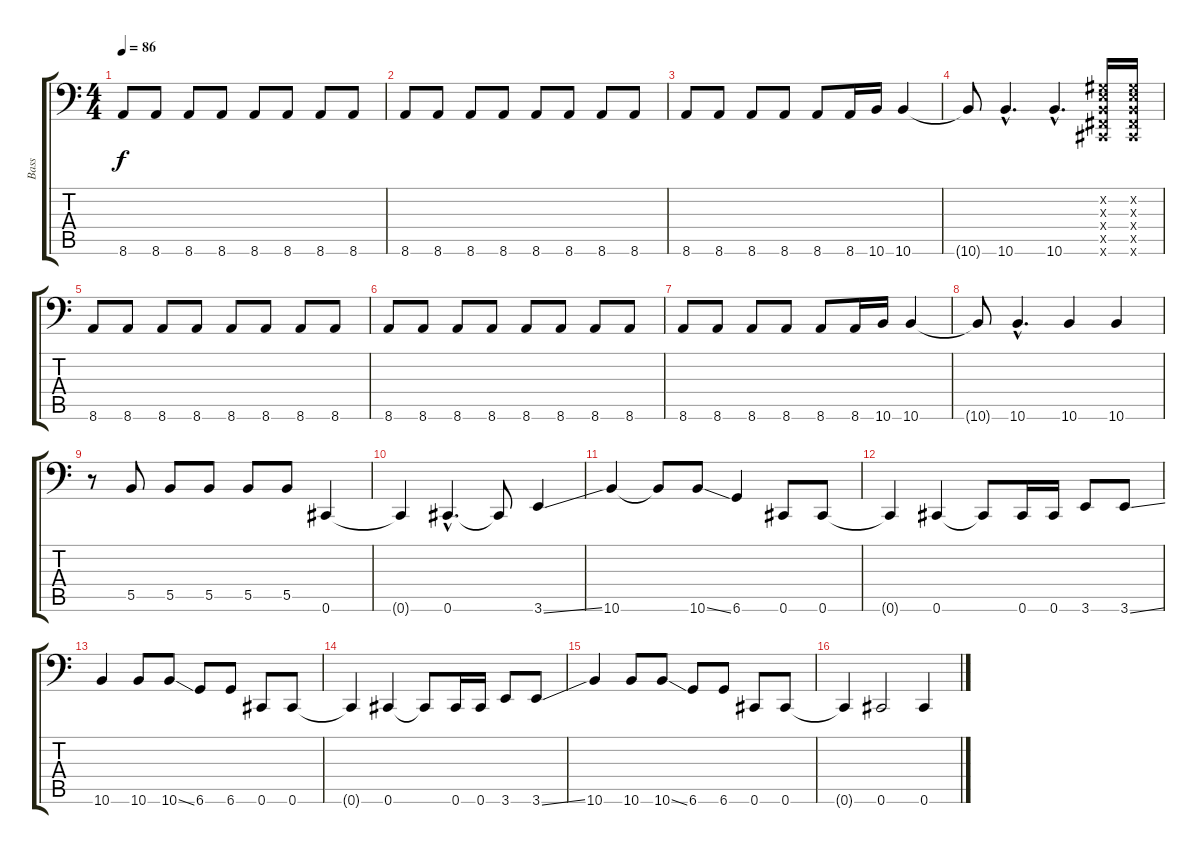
\track ("Bass" "Bass") {instrument electricbasspick}
\staff {score tabs}
\tuning (Db3 Ab2 E2 B1 Gb1 Db1) {hide}
\ts (4 4)
\tempo 86
\clef f4
\ks c
8.6.8{dy f} 8.6.8 8.6.8 8.6.8 8.6.8 8.6.8 8.6.8 8.6.8 |
8.6.8 8.6.8 8.6.8 8.6.8 8.6.8 8.6.8 8.6.8 8.6.8 |
8.6.8 8.6.8 8.6.8 8.6.8 8.6.8 8.6.16 10.6.16 10.6.4 |
10.6{t}.8 10.6{hac}.4{d} 10.6{hac}.4{d} (0.2{x} 0.3{x} 0.4{x} 0.5{x} 0.6{x}).16 (0.2{x} 0.3{x} 0.4{x} 0.5{x} 0.6{x}).16 |
8.6.8 8.6.8 8.6.8 8.6.8 8.6.8 8.6.8 8.6.8 8.6.8 |
8.6.8 8.6.8 8.6.8 8.6.8 8.6.8 8.6.8 8.6.8 8.6.8 |
8.6.8 8.6.8 8.6.8 8.6.8 8.6.8 8.6.16 10.6.16 10.6.4 |
10.6{t}.8 10.6{hac}.4{d} 10.6.4 10.6.4 |
r.8 5.5.8 5.5.8 5.5.8 5.5.8 5.5.8 0.6.4 |
0.6{t}.4 0.6{hac}.4{d} 0.6{t}.8 3.6{ss}.4 |
10.6.4 10.6{t}.8 10.6{ss}.8 6.6.4 0.6.8 0.6.8 |
0.6{t}.4 0.6.4 0.6{t}.8 0.6.16 0.6.16 3.6.8 3.6{ss}.8 |
10.6.4 10.6.8 10.6{ss}.8 6.6.8 6.6.8 0.6.8 0.6.8 |
0.6{t}.4 0.6.4 0.6{t}.8 0.6.16 0.6.16 3.6.8 3.6{ss}.8 |
10.6.4 10.6.8 10.6{ss}.8 6.6.8 6.6.8 0.6.8 0.6.8 |
0.6{t}.4 0.6.2 0.6.4
